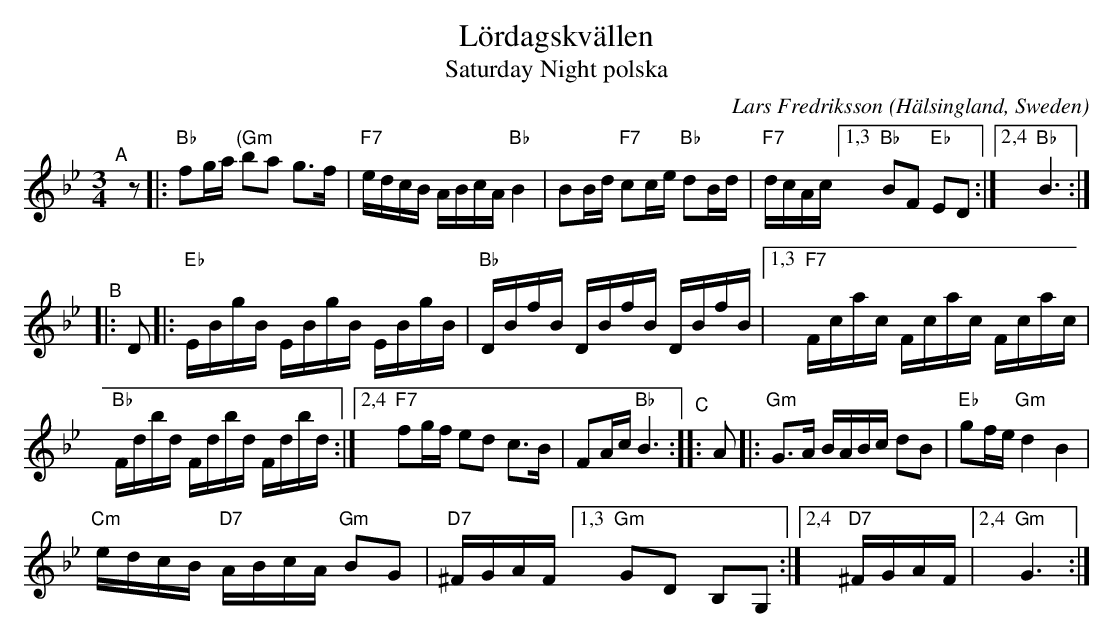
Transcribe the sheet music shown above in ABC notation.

X:1
T: L\"ordagskv\"allen
T: Saturday Night polska
C: Lars Fredriksson (H\"alsingland, Sweden)
M: 3/4
L: 1/16
K: Bb
"^A"[|] z2 |:\
"Bb"f2ga "(Gm"b2a2 g3f | "F7"edcB ABcA "Bb"B4 |\
B2Bd "F7"c2ce "Bb"d2Bd | "F7"dcAc \
[1,3 "Bb"B2F2 "Eb"E2D2 :|[2,4 "Bb"B6 :|
"^B"|: D2 |:\
"Eb"EBgB EBgB EBgB | "Bb"DBfB DBfB DBfB |\
[1,3 "F7"Fcac Fcac Fcac |
"Bb"Fdbd Fdbd Fdbd :|\
[2,4"F7"f2gf e2d2 c3B | F2Ac "Bb"B6 \
"^C":: A2 |:\
"Gm"G3A BABc d2B2 | "Eb"g2fe "Gm"d4 B4 |
"Cm"edcB "D7"ABcA "Gm"B2G2 | "D7"^FGAF \
[1,3 "Gm"G2D2 B,2G,2 :|[2,4 "D7"^FGAF |[2,4"Gm"G6 :|
